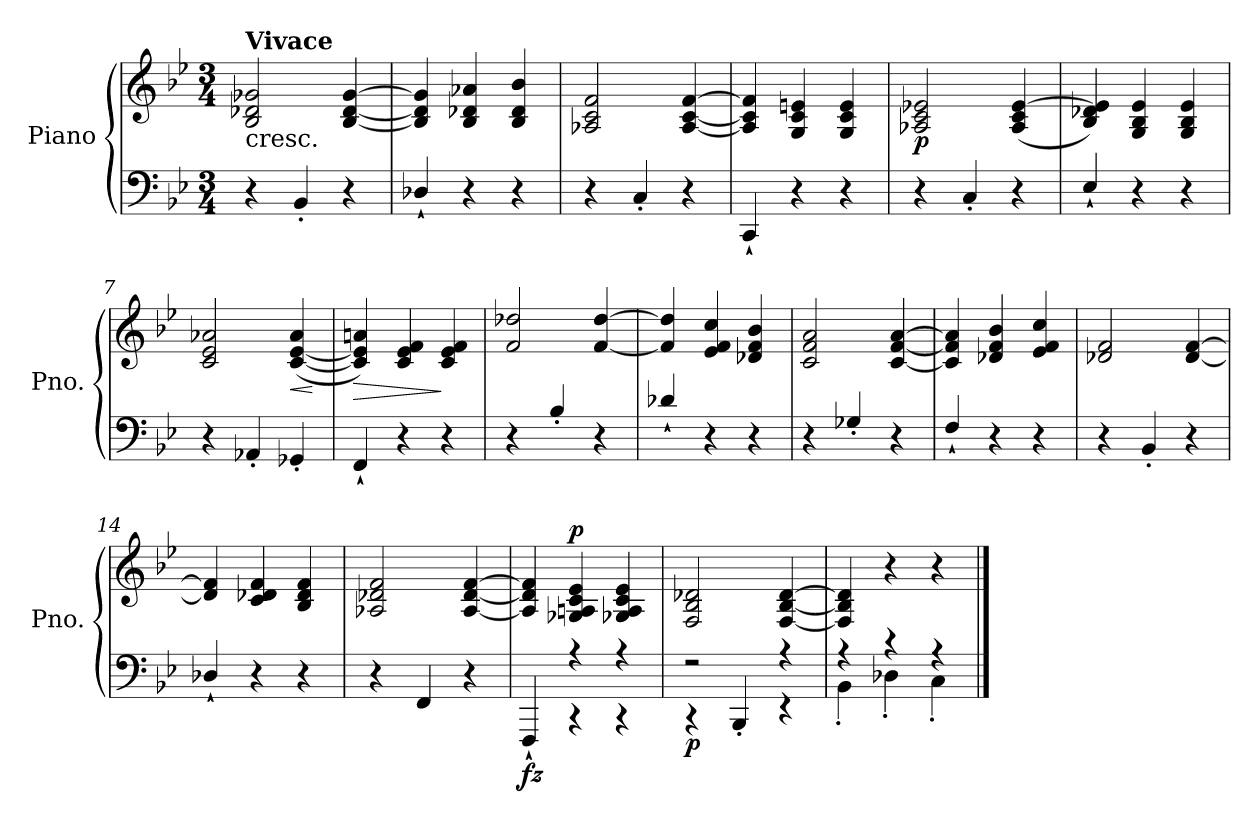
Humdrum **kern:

**kern	**kern	**dynam
*part1	*part1	*part1
*staff2	*staff1	*staff1/2
*I"Piano	*	*
*I'Pno.	*	*
*clefF4	*clefG2	*
*k[b-e-]	*k[b-e-]	*
*M3/4	*M3/4	*
=1	=1	=1
!	!LO:TX:a:B:t=Vivace	!
!	!LO:TX:b:t=cresc.	!
4r	2B-/ 2d-X/ 2g-X/	.
4BB-'/	.	.
4r	[4B-/ [4d-/ [4g-/	.
=2	=2	=2
!	!	!LO:DY:b=2
!	!	!LO:DY:n=1:b=2
!	!	!LO:DY:n=2:b=2
4D-X`/	4B-/] 4d-/] 4g-/]	f other-dynamics p
4r	4B-/ 4d-X/ 4a-X/	.
4r	4B-/ 4d-/ 4b-/	.
=3	=3	=3
4r	2A-X/ 2c/ 2f/	.
4C'/	.	.
4r	[4A-/ [4c/ [4f/	.
=4	=4	=4
!	!	!LO:DY:b=2
!	!	!LO:DY:n=1:b=2
!	!	!LO:DY:n=2:b=2
4CC`/	4A-/] 4c/] 4f/]	f other-dynamics p
4r	4G/ 4c/ 4en/	.
4r	4G/ 4c/ 4e/	.
=5	=5	=5
!	!	!LO:DY:b
4r	2A-X/ 2c/ 2e-X/	p
4C'/	.	.
4r	(<4A-/ 4c/ [4e-/	.
=6	=6	=6
4E-`/	4B-/ 4d-X/ 4e-/])	.
4r	4G/ 4B-/ 4e-/	.
4r	4G/ 4B-/ 4e-/	.
=7	=7	=7
4r	2c/ 2e-/ 2a-X/	.
4AA-X'/	.	.
!	!	!LO:HP:b
4GG-X'/	(>[4c/ [4e-/ 4a-/	<
.	.	[
=8	=8	=8
!	!	!LO:HP:b
4FF`/	4c/] 4e-/] 4an/)	>
4r	4c/ 4e-/ 4f/	.
4r	4c/ 4e-/ 4f/	]
!!LO:LB:g=z
=9	=9	=9
4r	2f/ 2dd-X/	.
4B-'/	.	.
4r	[4f/ [4dd-/	.
=10	=10	=10
!	!	!LO:DY:b=2
!	!	!LO:DY:n=1:b=2
!	!	!LO:DY:n=2:b=2
4d-X`/	4f/] 4dd-/]	f other-dynamics p
4r	4e-/ 4f/ 4cc/	.
4r	4d-X/ 4f/ 4b-/	.
=11	=11	=11
4r	2c/ 2f/ 2a/	.
4G-X'/	.	.
4r	[4c/ [4f/ [4a/	.
=12	=12	=12
!	!	!LO:DY:b=2
!	!	!LO:DY:n=1:b=2
!	!	!LO:DY:n=2:b=2
4F`/	4c/] 4f/] 4a/]	f other-dynamics p
4r	4d-X/ 4f/ 4b-/	.
4r	4e-/ 4f/ 4cc/	.
=13	=13	=13
4r	2d-X/ 2f/	.
4BB-'/	.	.
4r	[4d-/ [4f/	.
=14	=14	=14
!	!	!LO:DY:b=2
!	!	!LO:DY:n=1:b=2
!	!	!LO:DY:n=2:b=2
4D-X`/	4d-/] 4f/]	f other-dynamics p
4r	4c/ 4d-X/ 4f/	.
4r	4B-/ 4d-/ 4f/	.
=15	=15	=15
4r	2A-X/ 2d-X/ 2f/	.
4FF/	.	.
4r	[4A-/ [4d-/ [4f/	.
=16	=16	=16
*^	*	*
!	!	!	!LO:DY:b=2
4ryy	4FFF`/	4A-/] 4d-/] 4f/]	fz
!	!	!	!LO:DY:a
4r	4r	4G-X/ 4An/ 4c/ 4e-/	p
4r	4r	4G-X/ 4A/ 4c/ 4e-/	.
!!LO:LB:g=z
=17	=17	=17	=17
!	!	!	!LO:DY:b=2
2r	4r	2F/ 2B-/ 2d-X/	p
.	4BBB-'/	.	.
4r	4r	[4F/ [4B-/ [4d-/	.
=18	=18	=18	=18
4r	4BB-'\	4F/] 4B-/] 4d-/]	.
4r	4D-X'\	4r	.
4r	4C'\	4r	.
*v	*v	*	*
==	==	==
*-	*-	*-
